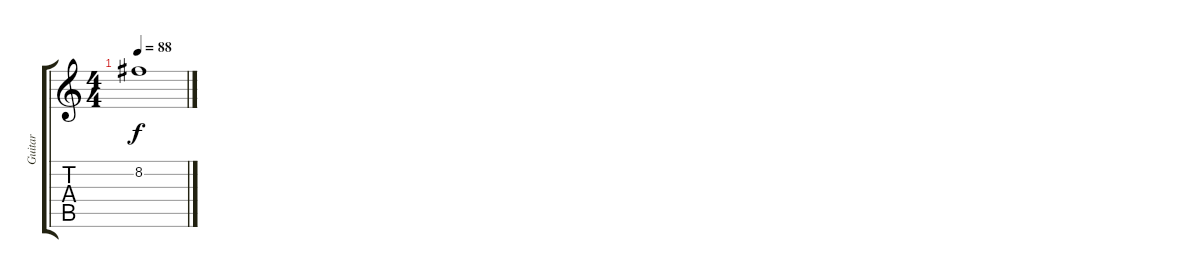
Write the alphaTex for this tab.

\track ("Guitar" "Guitar") {instrument acousticguitarsteel}
\staff {score tabs}
\tuning (Eb4 Bb3 Gb3 Db3 Ab2 Eb2) {hide}
\ts (4 4)
\tempo 88
\clef g2
\ks c
8.2{t}.1{dy f}
